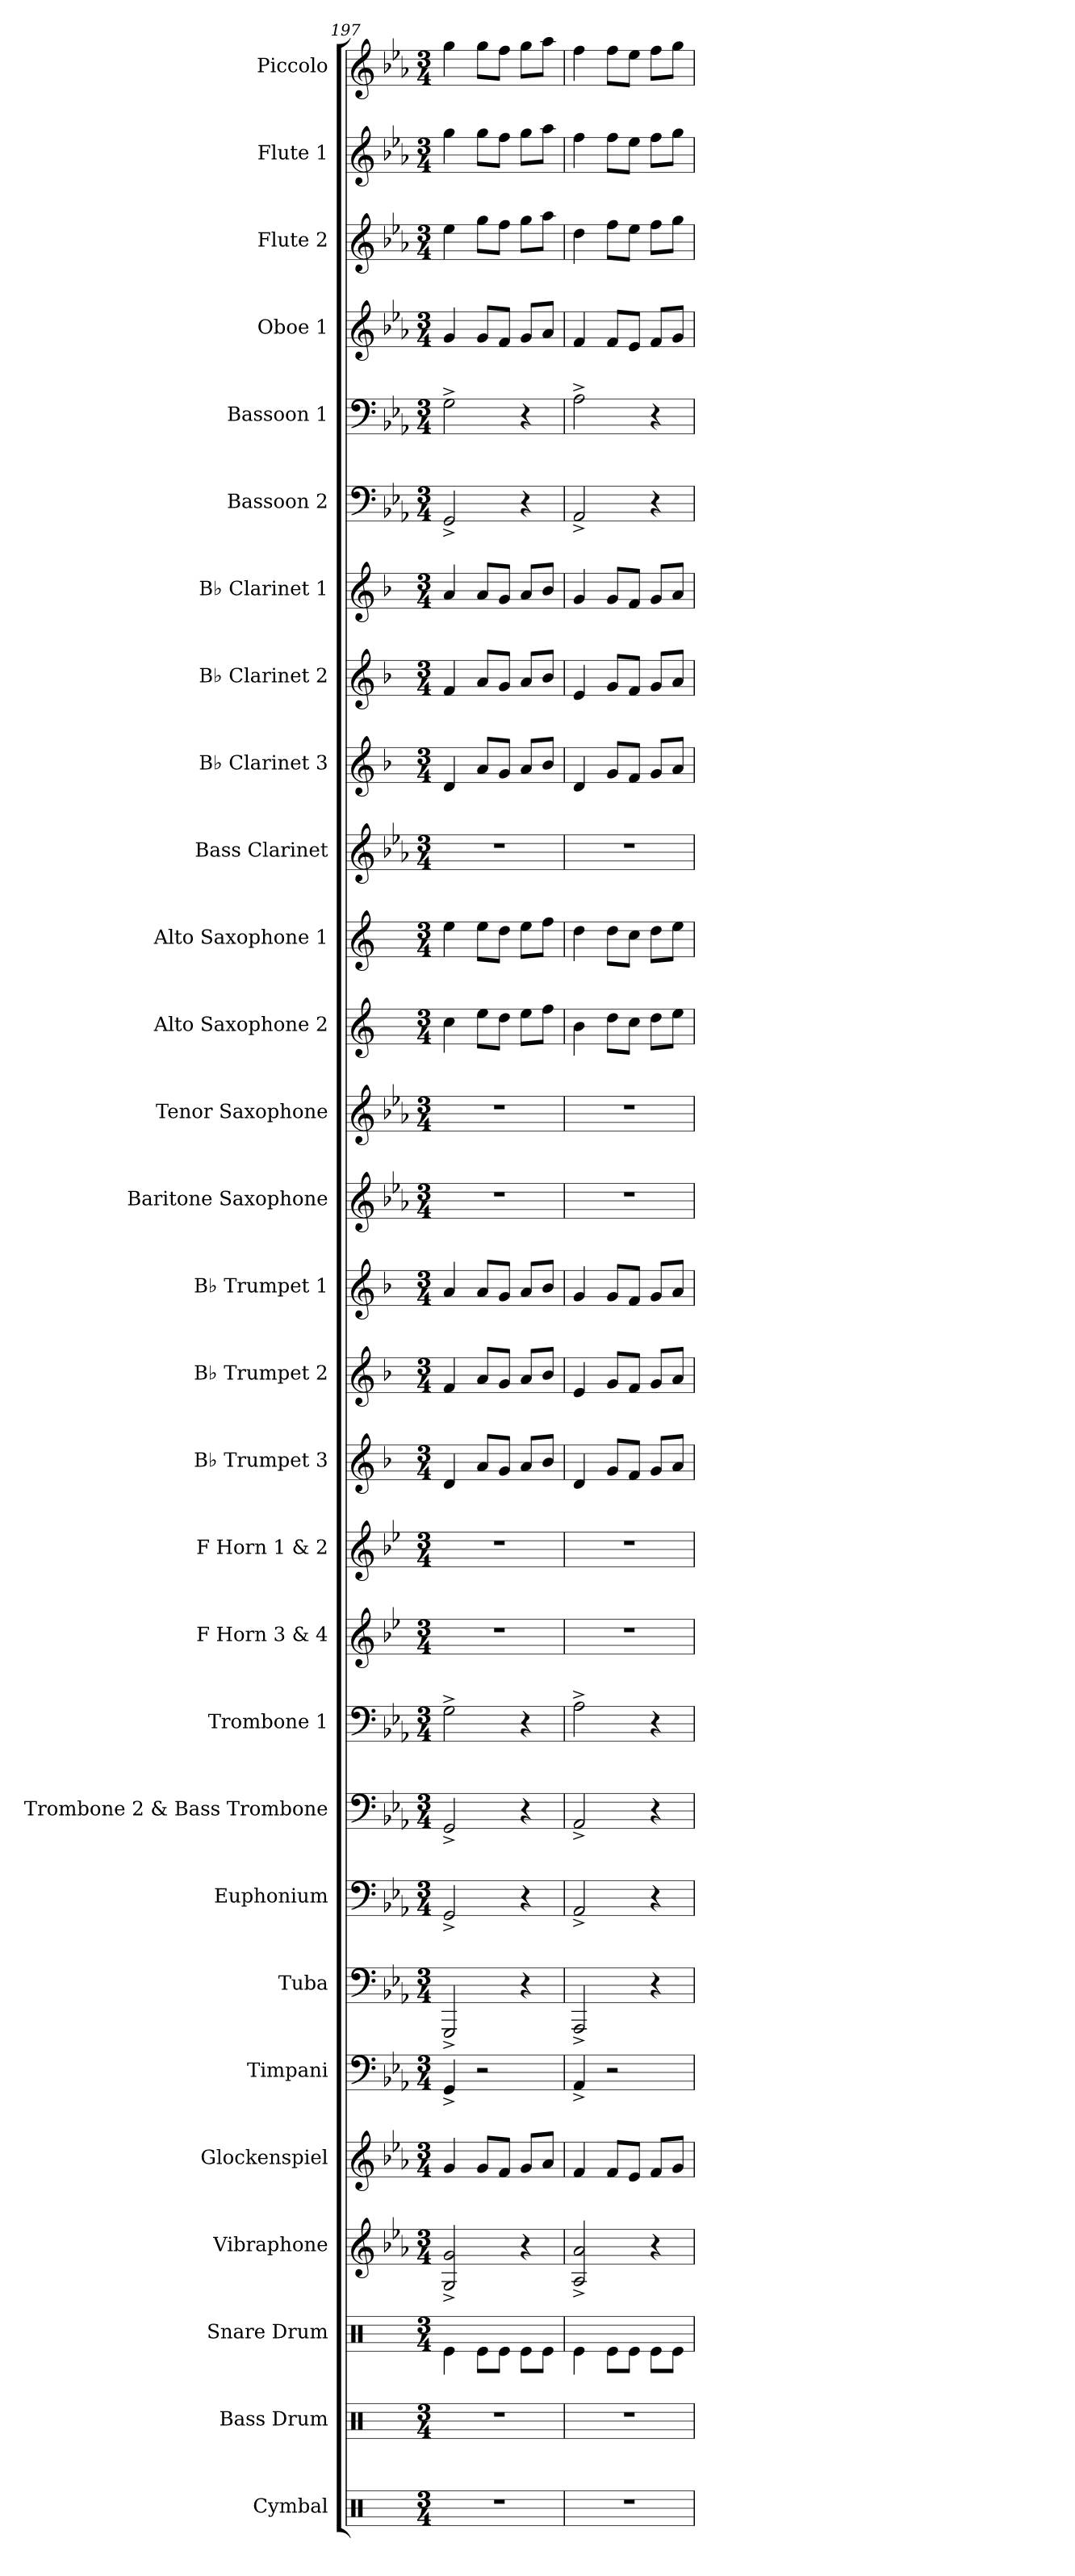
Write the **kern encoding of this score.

**kern	**kern	**kern	**kern	**kern	**kern	**kern	**kern	**kern	**kern	**kern	**kern	**kern	**kern	**kern	**kern	**kern	**kern	**kern	**kern	**kern	**kern	**kern	**kern	**kern	**kern	**kern	**kern	**kern
*part29	*part28	*part27	*part26	*part25	*part24	*part23	*part22	*part21	*part20	*part19	*part18	*part17	*part16	*part15	*part14	*part13	*part12	*part11	*part10	*part9	*part8	*part7	*part6	*part5	*part4	*part3	*part2	*part1
*staff29	*staff28	*staff27	*staff26	*staff25	*staff24	*staff23	*staff22	*staff21	*staff20	*staff19	*staff18	*staff17	*staff16	*staff15	*staff14	*staff13	*staff12	*staff11	*staff10	*staff9	*staff8	*staff7	*staff6	*staff5	*staff4	*staff3	*staff2	*staff1
*I"Cymbal	*I"Bass Drum	*I"Snare Drum	*I"Vibraphone	*I"Glockenspiel	*I"Timpani	*I"Tuba	*I"Euphonium	*I"Trombone 2 &amp; Bass Trombone	*I"Trombone 1	*I"F Horn 3 &amp; 4	*I"F Horn 1 &amp; 2	*I"B♭ Trumpet 3	*I"B♭ Trumpet 2	*I"B♭ Trumpet 1	*I"Baritone Saxophone	*I"Tenor Saxophone	*I"Alto Saxophone 2	*I"Alto Saxophone 1	*I"Bass Clarinet	*I"B♭ Clarinet 3	*I"B♭ Clarinet 2	*I"B♭ Clarinet 1	*I"Bassoon 2	*I"Bassoon 1	*I"Oboe 1	*I"Flute 2	*I"Flute 1	*I"Piccolo
*I'Cym.	*I'B. Dr.	*I'Sn. Dr.	*I'Vib.	*I'Glk.	*I'Timp.	*I'Tba.	*I'Euph.	*I'Tbn. 2 B. Tbn.	*I'Tbn. 1	*I'F Hn. 3 4	*I'F Hn. 1 2	*I'B♭ Tpt. 3	*I'B♭ Tpt. 2	*I'B♭ Tpt. 1	*I'Bar. Sax.	*I'T. Sax.	*I'A. Sax. 2	*I'A. Sax. 1	*I'B. Cl.	*I'B♭ Cl. 3	*I'B♭ Cl. 2	*I'B♭ Cl. 1	*I'Bsn. 2	*I'Bsn. 1	*I'Ob. 1	*I'Fl. 2	*I'Fl. 1	*I'Picc.
*clefX	*clefX	*clefX	*clefG2	*clefG2	*clefF4	*clefF4	*clefF4	*clefF4	*clefF4	*clefG2	*clefG2	*clefG2	*clefG2	*clefG2	*clefG2	*clefG2	*clefG2	*clefG2	*clefG2	*clefG2	*clefG2	*clefG2	*clefF4	*clefF4	*clefG2	*clefG2	*clefG2	*clefG2
*	*	*	*	*ITrd-14c-24	*	*	*	*	*	*ITrd4c7	*ITrd4c7	*ITrd1c2	*ITrd1c2	*ITrd1c2	*ITrd12c21	*ITrd8c14	*ITrd5c9	*ITrd5c9	*ITrd8c14	*ITrd1c2	*ITrd1c2	*ITrd1c2	*	*	*	*	*	*ITrd-7c-12
*k[]	*k[]	*k[]	*k[b-e-a-]	*k[b-e-a-]	*k[b-e-a-]	*k[b-e-a-]	*k[b-e-a-]	*k[b-e-a-]	*k[b-e-a-]	*k[b-e-a-]	*k[b-e-a-]	*k[b-e-a-]	*k[b-e-a-]	*k[b-e-a-]	*k[b-e-a-]	*k[b-e-a-]	*k[b-e-a-]	*k[b-e-a-]	*k[b-e-a-]	*k[b-e-a-]	*k[b-e-a-]	*k[b-e-a-]	*k[b-e-a-]	*k[b-e-a-]	*k[b-e-a-]	*k[b-e-a-]	*k[b-e-a-]	*k[b-e-a-]
*M3/4	*M3/4	*M3/4	*M3/4	*M3/4	*M3/4	*M3/4	*M3/4	*M3/4	*M3/4	*M3/4	*M3/4	*M3/4	*M3/4	*M3/4	*M3/4	*M3/4	*M3/4	*M3/4	*M3/4	*M3/4	*M3/4	*M3/4	*M3/4	*M3/4	*M3/4	*M3/4	*M3/4	*M3/4
=197	=197	=197	=197	=197	=197	=197	=197	=197	=197	=197	=197	=197	=197	=197	=197	=197	=197	=197	=197	=197	=197	=197	=197	=197	=197	=197	=197	=197
2.r	2.r	4Re\	2G/^ 2g/^	4ggg/	4GG^/	2GGG^/	2GG^/	2GG^/	2G^\	2.r	2.r	4c/	4e-/	4g/	2.r	2.r	4e-\	4g\	2.r	4c/	4e-/	4g/	2GG^/	2G^\	4g/	4ee-\	4gg\	4ggg\
.	.	8Re\L	.	8ggg/L	2r	.	.	.	.	.	.	8g/L	8g/L	8g/L	.	.	8g\L	8g\L	.	8g/L	8g/L	8g/L	.	.	8g/L	8gg\L	8gg\L	8ggg\L
.	.	8Re\J	.	8fff/J	.	.	.	.	.	.	.	8f/J	8f/J	8f/J	.	.	8f\J	8f\J	.	8f/J	8f/J	8f/J	.	.	8f/J	8ff\J	8ff\J	8fff\J
.	.	8Re\L	4r	8ggg/L	.	4r	4r	4r	4r	.	.	8g/L	8g/L	8g/L	.	.	8g\L	8g\L	.	8g/L	8g/L	8g/L	4r	4r	8g/L	8gg\L	8gg\L	8ggg\L
.	.	8Re\J	.	8aaa-/J	.	.	.	.	.	.	.	8a-/J	8a-/J	8a-/J	.	.	8a-\J	8a-\J	.	8a-/J	8a-/J	8a-/J	.	.	8a-/J	8aa-\J	8aa-\J	8aaa-\J
=198	=198	=198	=198	=198	=198	=198	=198	=198	=198	=198	=198	=198	=198	=198	=198	=198	=198	=198	=198	=198	=198	=198	=198	=198	=198	=198	=198	=198
2.r	2.r	4Re\	2A-/^ 2a-/^	4fff/	4AA-^/	2AAA-^/	2AA-^/	2AA-^/	2A-^\	2.r	2.r	4c/	4d/	4f/	2.r	2.r	4d\	4f\	2.r	4c/	4d/	4f/	2AA-^/	2A-^\	4f/	4dd\	4ff\	4fff\
.	.	8Re\L	.	8fff/L	2r	.	.	.	.	.	.	8f/L	8f/L	8f/L	.	.	8f\L	8f\L	.	8f/L	8f/L	8f/L	.	.	8f/L	8ff\L	8ff\L	8fff\L
.	.	8Re\J	.	8eee-/J	.	.	.	.	.	.	.	8e-/J	8e-/J	8e-/J	.	.	8e-\J	8e-\J	.	8e-/J	8e-/J	8e-/J	.	.	8e-/J	8ee-\J	8ee-\J	8eee-\J
.	.	8Re\L	4r	8fff/L	.	4r	4r	4r	4r	.	.	8f/L	8f/L	8f/L	.	.	8f\L	8f\L	.	8f/L	8f/L	8f/L	4r	4r	8f/L	8ff\L	8ff\L	8fff\L
.	.	8Re\J	.	8ggg/J	.	.	.	.	.	.	.	8g/J	8g/J	8g/J	.	.	8g\J	8g\J	.	8g/J	8g/J	8g/J	.	.	8g/J	8gg\J	8gg\J	8ggg\J
=	=	=	=	=	=	=	=	=	=	=	=	=	=	=	=	=	=	=	=	=	=	=	=	=	=	=	=	=
*-	*-	*-	*-	*-	*-	*-	*-	*-	*-	*-	*-	*-	*-	*-	*-	*-	*-	*-	*-	*-	*-	*-	*-	*-	*-	*-	*-	*-
